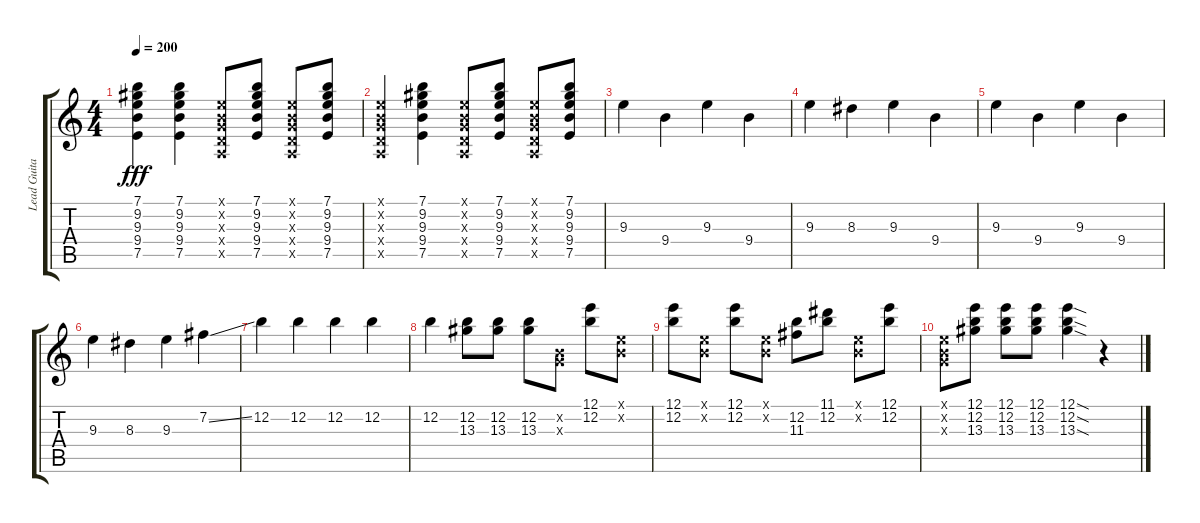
\track ("Lead Guitar" "Lead Guita") {instrument distortionguitar}
\staff {score tabs}
\tuning (E4 B3 G3 D3 A2 E2) {hide}
\ts (4 4)
\tempo 200
\clef g2
\ks c
(7.1 9.2 9.3 9.4 7.5).4{dy fff} (7.1 9.2 9.3 9.4 7.5).4 (0.1{x} 0.2{x} 0.3{x} 0.4{x} 0.5{x}).8 (7.1 9.2 9.3 9.4 7.5).8 (0.1{x} 0.2{x} 0.3{x} 0.4{x} 0.5{x}).8 (7.1 9.2 9.3 9.4 7.5).8 |
(0.1{x} 0.2{x} 0.3{x} 0.4{x} 0.5{x}).4 (7.1 9.2 9.3 9.4 7.5).4 (0.1{x} 0.2{x} 0.3{x} 0.4{x} 0.5{x}).8 (7.1 9.2 9.3 9.4 7.5).8 (0.1{x} 0.2{x} 0.3{x} 0.4{x} 0.5{x}).8 (7.1 9.2 9.3 9.4 7.5).8 |
9.3.4 9.4.4 9.3.4 9.4.4 |
9.3.4 8.3.4 9.3.4 9.4.4 |
9.3.4 9.4.4 9.3.4 9.4.4 |
9.3.4 8.3.4 9.3.4 7.2{ss}.4 |
12.2.4 12.2.4 12.2.4 12.2.4 |
12.2.4 (12.2 13.3).8 (12.2 13.3).8 (12.2 13.3).8 (0.2{x} 0.3{x}).8 (12.1 12.2).8 (0.1{x} 0.2{x}).8 |
(12.1 12.2).8 (0.1{x} 0.2{x}).8 (12.1 12.2).8 (0.1{x} 0.2{x}).8 (12.2 11.3).8 (11.1 12.2).8 (0.1{x} 0.2{x}).8 (12.1 12.2).8 |
(0.1{x} 0.2{x} 0.3{x}).8 (12.1 12.2 13.3).8 (12.1 12.2 13.3).8 (12.1 12.2 13.3).8 (12.1{sod} 12.2{sod} 13.3{sod}).4 r.4
